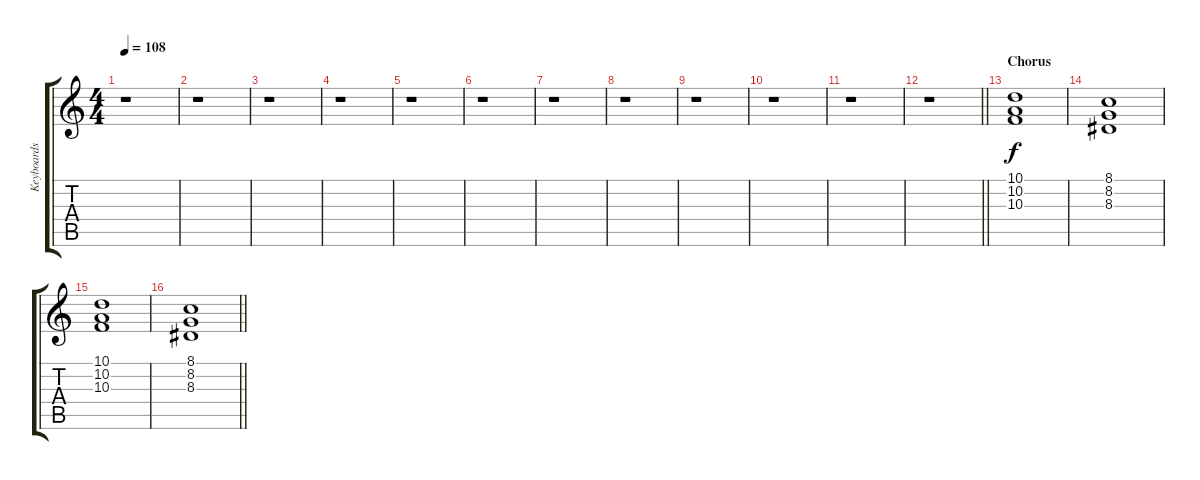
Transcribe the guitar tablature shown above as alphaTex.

\track ("Keyboards" "Keyboards") {instrument rockorgan}
\staff {score tabs}
\tuning (E4 B3 G3 D3 A2 E2) {hide}
\ts (4 4)
\tempo 108
\clef g2
\ks c
r.1{dy f} |
r.1 |
r.1 |
r.1 |
r.1 |
r.1 |
r.1 |
r.1 |
r.1 |
r.1 |
r.1 |
\barLineRight lightlight
r.1 |
\section ("" "Chorus")
(10.1 10.2 10.3).1 |
(8.1 8.2 8.3).1 |
(10.1 10.2 10.3).1 |
\barLineRight lightlight
(8.1 8.2 8.3).1
